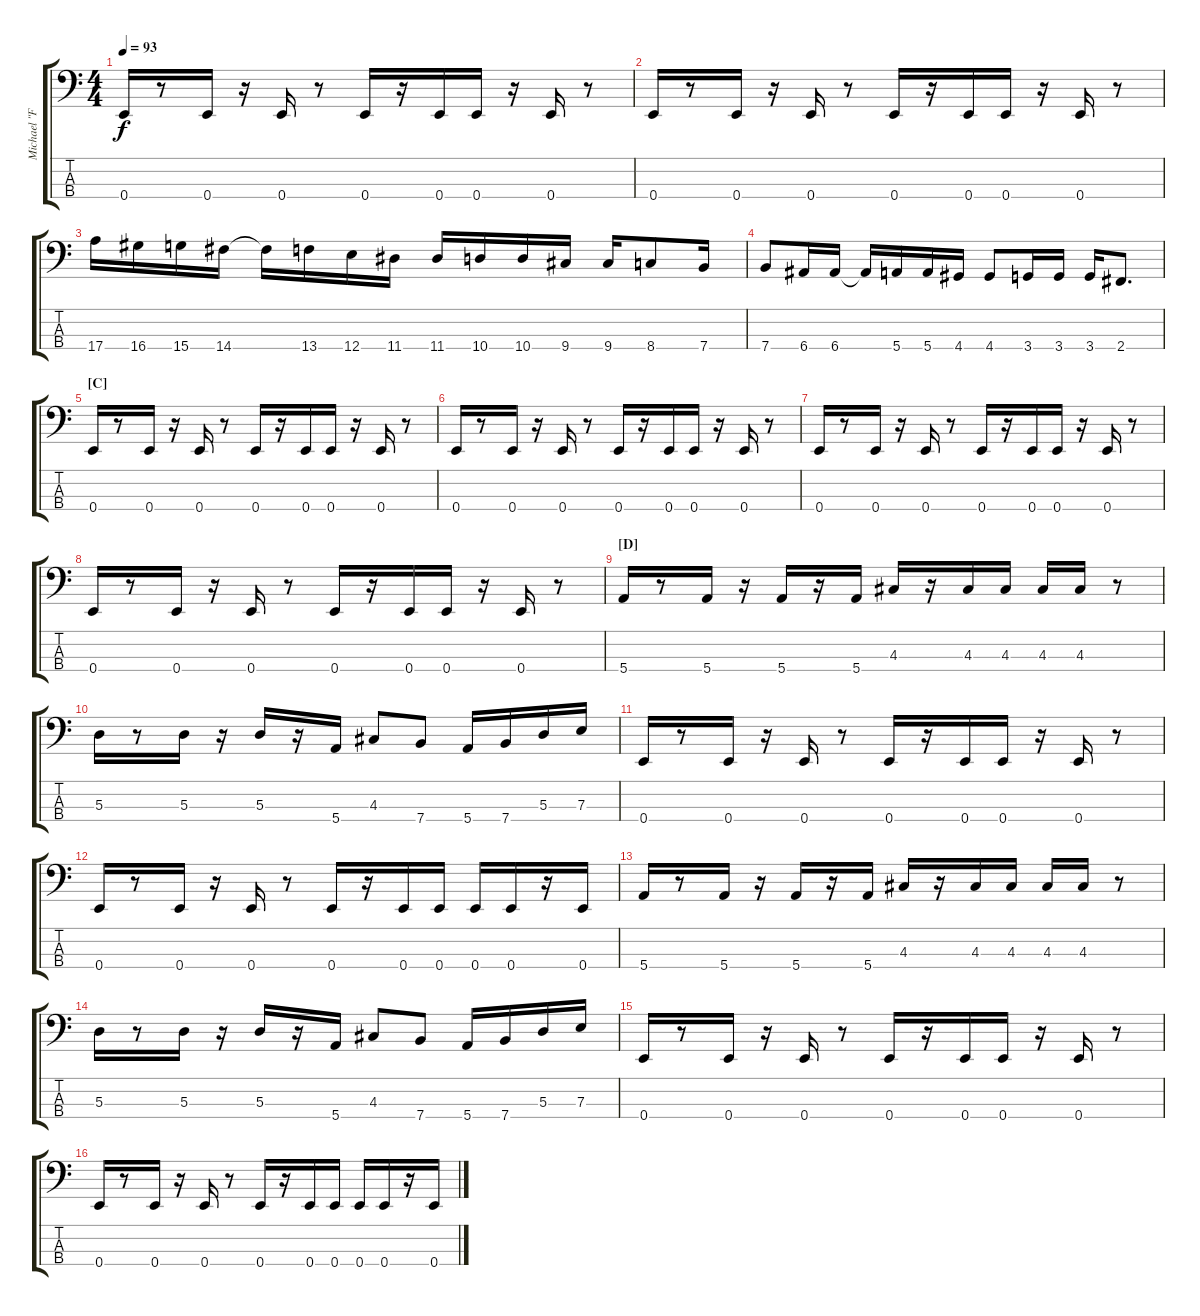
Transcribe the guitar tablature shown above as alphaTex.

\track ("Michael \"Flea\" Balzary - Slap Bass" "Michael \"F") {instrument slapbass1}
\staff {score tabs}
\tuning (G2 D2 A1 E1) {hide}
\ts (4 4)
\tempo 93
\clef f4
\ks c
0.4.16{dy f} r.8 0.4.16 r.16 0.4.16 r.8 0.4.16 r.16 0.4.16 0.4.16 r.16 0.4.16 r.8 |
0.4.16 r.8 0.4.16 r.16 0.4.16 r.8 0.4.16 r.16 0.4.16 0.4.16 r.16 0.4.16 r.8 |
17.4.16 16.4.16 15.4.16 14.4.16 14.4{t}.16 13.4.16 12.4.16 11.4.16 11.4.16 10.4.16 10.4.16 9.4.16 9.4.16 8.4.8 7.4.16 |
7.4.8 6.4.16 6.4.16 6.4{t}.16 5.4.16 5.4.16 4.4.16 4.4.8 3.4.16 3.4.16 3.4.16 2.4.8{d} |
\section ("" "[C]")
0.4.16 r.8 0.4.16 r.16 0.4.16 r.8 0.4.16 r.16 0.4.16 0.4.16 r.16 0.4.16 r.8 |
0.4.16 r.8 0.4.16 r.16 0.4.16 r.8 0.4.16 r.16 0.4.16 0.4.16 r.16 0.4.16 r.8 |
0.4.16 r.8 0.4.16 r.16 0.4.16 r.8 0.4.16 r.16 0.4.16 0.4.16 r.16 0.4.16 r.8 |
0.4.16 r.8 0.4.16 r.16 0.4.16 r.8 0.4.16 r.16 0.4.16 0.4.16 r.16 0.4.16 r.8 |
\section ("" "[D]")
5.4.16 r.8 5.4.16 r.16 5.4.16 r.16 5.4.16 4.3.16 r.16 4.3.16 4.3.16 4.3.16 4.3.16 r.8 |
5.3.16 r.8 5.3.16 r.16 5.3.16 r.16 5.4.16 4.3.8 7.4.8 5.4.16 7.4.16 5.3.16 7.3.16 |
0.4.16 r.8 0.4.16 r.16 0.4.16 r.8 0.4.16 r.16 0.4.16 0.4.16 r.16 0.4.16 r.8 |
0.4.16 r.8 0.4.16 r.16 0.4.16 r.8 0.4.16 r.16 0.4.16 0.4.16 0.4.16 0.4.16 r.16 0.4.16 |
5.4.16 r.8 5.4.16 r.16 5.4.16 r.16 5.4.16 4.3.16 r.16 4.3.16 4.3.16 4.3.16 4.3.16 r.8 |
5.3.16 r.8 5.3.16 r.16 5.3.16 r.16 5.4.16 4.3.8 7.4.8 5.4.16 7.4.16 5.3.16 7.3.16 |
0.4.16 r.8 0.4.16 r.16 0.4.16 r.8 0.4.16 r.16 0.4.16 0.4.16 r.16 0.4.16 r.8 |
0.4.16 r.8 0.4.16 r.16 0.4.16 r.8 0.4.16 r.16 0.4.16 0.4.16 0.4.16 0.4.16 r.16 0.4.16
